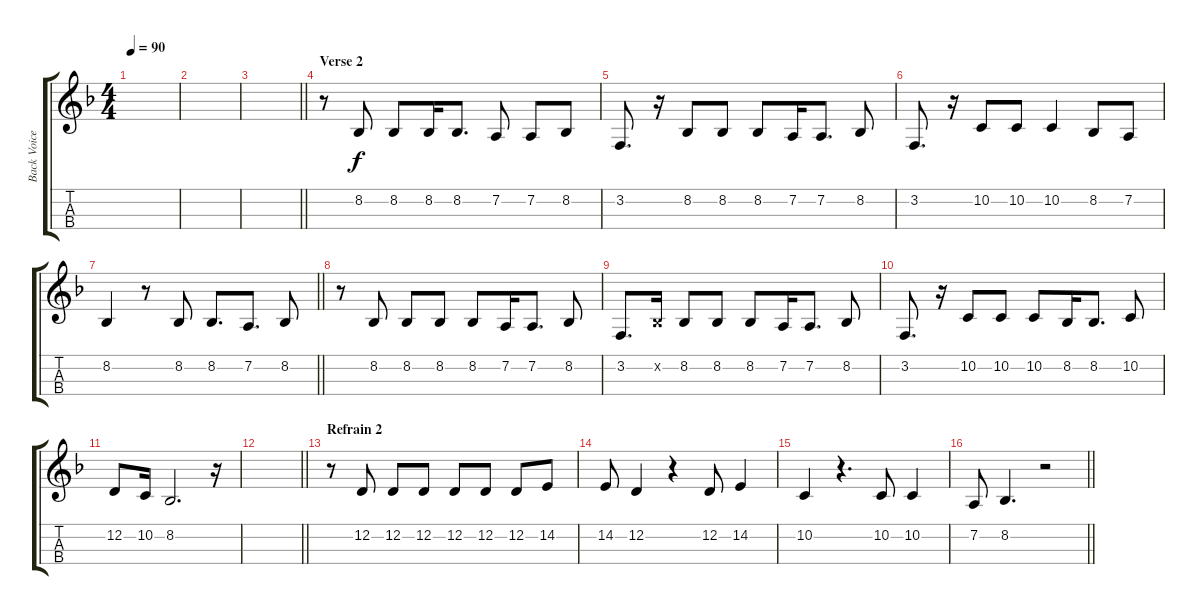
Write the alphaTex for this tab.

\track ("Back Voice" "Back Voice") {instrument tenorsax}
\staff {score tabs}
\tuning (A3 D3 G2 C2) {hide}
\ts (4 4)
\tempo 90
\clef g2
\ks dminor
|
|
\barLineRight lightlight
|
\section ("" "Verse 2")
r.8 8.2.8 8.2.8 8.2.16 8.2.8{d} 7.2.8 7.2.8 8.2.8 |
3.2.8{d} r.16 8.2.8 8.2.8 8.2.8 7.2.16 7.2.8{d} 8.2.8 |
3.2.8{d} r.16 10.2.8 10.2.8 10.2.4 8.2.8 7.2.8 |
\barLineRight lightlight
8.2.4 r.8 8.2.8 8.2.8{d} 7.2.8{d} 8.2.8 |
r.8 8.2.8 8.2.8 8.2.8 8.2.8 7.2.16 7.2.8{d} 8.2.8 |
3.2.8{d} 8.2{x}.16 8.2.8 8.2.8 8.2.8 7.2.16 7.2.8{d} 8.2.8 |
3.2.8{d} r.16 10.2.8 10.2.8 10.2.8 8.2.16 8.2.8{d} 10.2.8 |
12.2.8 10.2.16 8.2.2{d} r.16 |
\barLineRight lightlight
|
\section ("" "Refrain 2")
r.8 12.2.8 12.2.8 12.2.8 12.2.8 12.2.8 12.2.8 14.2.8 |
14.2.8 12.2.4 r.4 12.2.8 14.2.4 |
10.2.4 r.4{d} 10.2.8 10.2.4 |
\barLineRight lightlight
7.2.8 8.2.4{d} r.2
